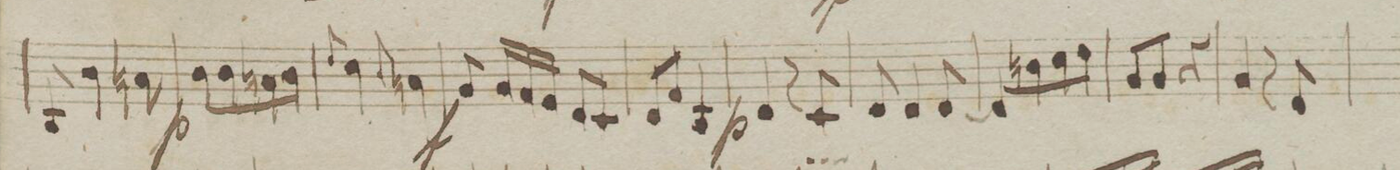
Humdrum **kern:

**kern	**dynam
*I"Violin 2do	*
*clefG2	*
*k[b-e-a-]	*
*M2/4	*
8B-/	.
4b-\	.
8an\	.
=102	=102
8b-\L	p
8b-\	.
8an\	.
8b-\J	.
=103	=103
8qqdd/	.
4cc\	.
8qqb-/	.
4an\	.
=104	=104
8g/	f
24g/LL	.
24f/	.
24e-/JJ	.
8d/L	.
8c/J	.
=105	=105
8d/L	.
8f/J	.
4B-/	.
=106	=106
4d/	p
8r	.
8c/	.
=107	=107
8d/	.
4d/	.
[8d/	.
=108	=108
8d/L]	.
8bn\	.
8cc\	.
8dd\J	.
=109	=109
8g/L	.
8g/J	.
4r	.
=110	=110
4g/	.
8r	.
8d/	.
=111	=111
*-	*-
